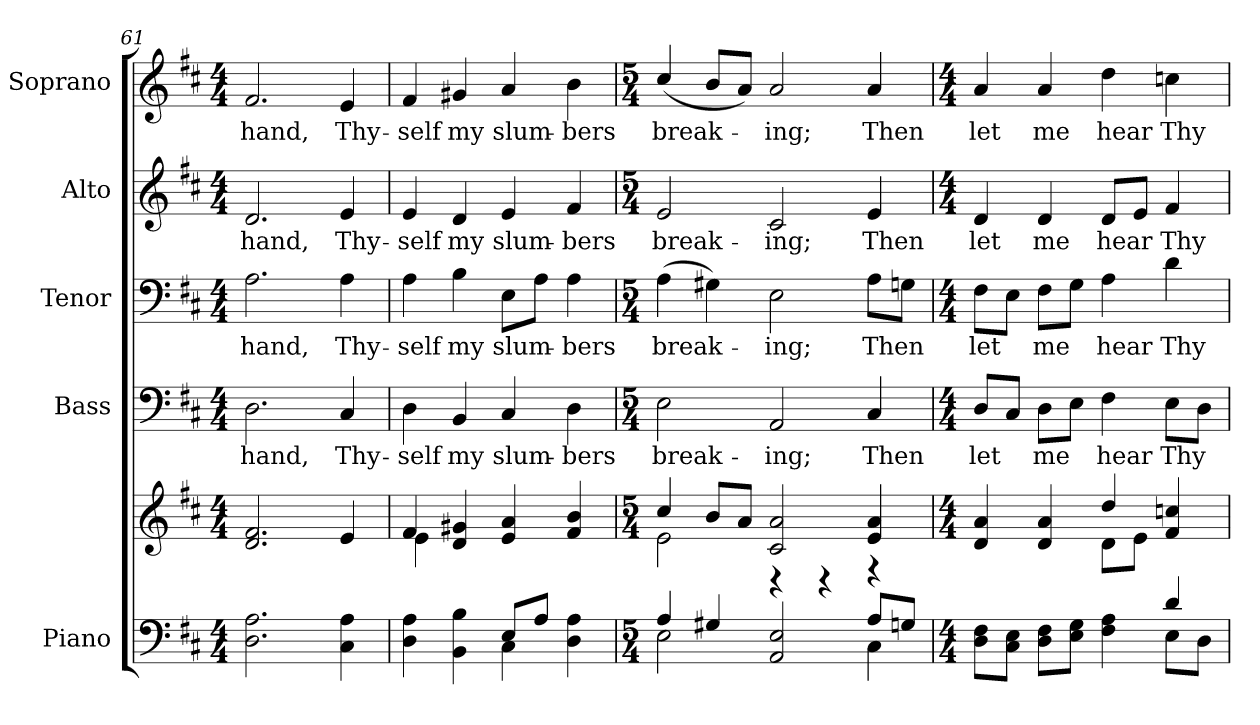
**kern	**kern	**kern	**text	**kern	**text	**kern	**text	**kern	**text
*part5	*part5	*part4	*part4	*part3	*part3	*part2	*part2	*part1	*part1
*staff6	*staff5	*staff4	*staff4	*staff3	*staff3	*staff2	*staff2	*staff1	*staff1
*I"Piano	*	*I"Bass	*	*I"Tenor	*	*I"Alto	*	*I"Soprano	*
*I'Pno.	*	*I'B.	*	*I'T.	*	*I'A.	*	*I'S.	*
!!LO:PB:g=z
*clefF4	*clefG2	*clefF4	*	*clefF4	*	*clefG2	*	*clefG2	*
*k[f#c#]	*k[f#c#]	*k[f#c#]	*	*k[f#c#]	*	*k[f#c#]	*	*k[f#c#]	*
*D:	*D:	*D:	*	*D:	*	*D:	*	*D:	*
*M4/4	*M4/4	*M4/4	*	*M4/4	*	*M4/4	*	*M4/4	*
=61	=61	=61	=61	=61	=61	=61	=61	=61	=61
!	!	!	!LO:LY:b:color=#000000	!	!	!	!	!	!
!	!	!	!	!	!LO:LY:b:color=#000000	!	!	!	!
!	!	!	!	!	!	!	!LO:LY:b:color=#000000	!	!
!	!	!	!	!	!	!	!	!	!LO:LY:b:color=#000000
2.Di\ 2.Ai	2.di/ 2.f#i	2.Di\	hand,	2.Ai\	hand,	2.di/	hand,	2.f#i/	hand,
!	!	!	!LO:LY:b:color=#000000	!	!	!	!	!	!
!	!	!	!	!	!LO:LY:b:color=#000000	!	!	!	!
!	!	!	!	!	!	!	!LO:LY:b:color=#000000	!	!
!	!	!	!	!	!	!	!	!	!LO:LY:b:color=#000000
4C#i\ 4Ai	4ei/	4C#i/	Thy-	4Ai\	Thy-	4ei/	Thy-	4ei/	Thy-
=62	=62	=62	=62	=62	=62	=62	=62	=62	=62
*^	*^	*	*	*	*	*	*	*	*
!	!	!	!	!	!LO:LY:b:color=#000000	!	!	!	!	!	!
!	!	!	!	!	!	!	!LO:LY:b:color=#000000	!	!	!	!
!	!	!	!	!	!	!	!	!	!LO:LY:b:color=#000000	!	!
!	!	!	!	!	!	!	!	!	!	!	!LO:LY:b:color=#000000
4Di\ 4Ai	2ryy	4f#i/	4ei\	4Di\	-self	4Ai\	-self	4ei/	-self	4f#i/	-self
!	!	!	!	!	!LO:LY:b:color=#000000	!	!	!	!	!	!
!	!	!	!	!	!	!	!LO:LY:b:color=#000000	!	!	!	!
!	!	!	!	!	!	!	!	!	!LO:LY:b:color=#000000	!	!
!	!	!	!	!	!	!	!	!	!	!	!LO:LY:b:color=#000000
4BBi\ 4Bi	.	4di/ 4g#Xi	4ryy	4BBi/	my	4Bi\	my	4di/	my	4g#Xi/	my
!	!	!	!	!	!LO:LY:b:color=#000000	!	!	!	!	!	!
!	!	!	!	!	!	!	!LO:LY:b:color=#000000	!	!	!	!
!	!	!	!	!	!	!	!	!	!LO:LY:b:color=#000000	!	!
!	!	!	!	!	!	!	!	!	!	!	!LO:LY:b:color=#000000
8Ei/L	4C#i\	4ei/ 4ai	2ryy	4C#i/	slum-	8Ei\L	slum-	4ei/	slum-	4ai/	slum-
8Ai/J	.	.	.	.	.	8Ai\J	.	.	.	.	.
!	!	!	!	!	!LO:LY:b:color=#000000	!	!	!	!	!	!
!	!	!	!	!	!	!	!LO:LY:b:color=#000000	!	!	!	!
!	!	!	!	!	!	!	!	!	!LO:LY:b:color=#000000	!	!
!	!	!	!	!	!	!	!	!	!	!	!LO:LY:b:color=#000000
4Di\ 4Ai	4ryy	4f#i/ 4bi	.	4Di\	-bers	4Ai\	-bers	4f#i/	-bers	4bi\	-bers
!!LO:PB:g=z
=63	=63	=63	=63	=63	=63	=63	=63	=63	=63	=63	=63
*M5/4	*	*M5/4	*	*M5/4	*	*M5/4	*	*M5/4	*	*M5/4	*
!	!	!	!	!	!LO:LY:b:color=#000000	!	!	!	!	!	!
!	!	!	!	!	!	!	!LO:LY:b:color=#000000	!	!	!	!
!	!	!	!	!	!	!	!	!	!LO:LY:b:color=#000000	!	!
!	!	!	!	!	!	!	!	!	!	!	!LO:LY:b:color=#000000
4Ai/	2Ei\	4cc#i/	2ei\	2Ei\	break-	(4Ai\	break-	2ei/	break-	(4cc#i/	break-
4G#Xi/	.	8bi/L	.	.	.	4G#Xi\)	.	.	.	8bi/L	.
.	.	8ai/J	.	.	.	.	.	.	.	8ai/J)	.
!	!	!	!	!	!LO:LY:b:color=#000000	!	!	!	!	!	!
!	!	!	!	!	!	!	!LO:LY:b:color=#000000	!	!	!	!
!	!	!	!	!	!	!	!	!	!LO:LY:b:color=#000000	!	!
!	!	!	!	!	!	!	!	!	!	!	!LO:LY:b:color=#000000
2AAi/ 2Ei	2ryy	2c#i/ 2ai	4r	2AAi/	-ing;	2Ei\	-ing;	2c#i/	-ing;	2ai/	-ing;
.	.	.	4r	.	.	.	.	.	.	.	.
!	!	!	!	!	!LO:LY:b:color=#000000	!	!	!	!	!	!
!	!	!	!	!	!	!	!LO:LY:b:color=#000000	!	!	!	!
!	!	!	!	!	!	!	!	!	!LO:LY:b:color=#000000	!	!
!	!	!	!	!	!	!	!	!	!	!	!LO:LY:b:color=#000000
8Ai/L	4C#i\	4ei/ 4ai	4r	4C#i/	Then	8Ai\L	Then	4ei/	Then	4ai/	Then
8Gni/J	.	.	.	.	.	8Gni\J	.	.	.	.	.
=64	=64	=64	=64	=64	=64	=64	=64	=64	=64	=64	=64
*M4/4	*	*M4/4	*	*M4/4	*	*M4/4	*	*M4/4	*	*M4/4	*
!	!	!	!	!	!LO:LY:b:color=#000000	!	!	!	!	!	!
!	!	!	!	!	!	!	!LO:LY:b:color=#000000	!	!	!	!
!	!	!	!	!	!	!	!	!	!LO:LY:b:color=#000000	!	!
!	!	!	!	!	!	!	!	!	!	!	!LO:LY:b:color=#000000
8Di\ 8F#iL	2ryy	4di/ 4ai	2ryy	8Di/L	let	8F#i\L	let	4di/	let	4ai/	let
8C#i\ 8EiJ	.	.	.	8C#i/J	.	8Ei\J	.	.	.	.	.
!	!	!	!	!	!LO:LY:b:color=#000000	!	!	!	!	!	!
!	!	!	!	!	!	!	!LO:LY:b:color=#000000	!	!	!	!
!	!	!	!	!	!	!	!	!	!LO:LY:b:color=#000000	!	!
!	!	!	!	!	!	!	!	!	!	!	!LO:LY:b:color=#000000
8Di\ 8F#iL	.	4di/ 4ai	.	8Di\L	me	8F#i\L	me	4di/	me	4ai/	me
8Ei\ 8GiJ	.	.	.	8Ei\J	.	8Gi\J	.	.	.	.	.
!	!	!	!	!	!LO:LY:b:color=#000000	!	!	!	!	!	!
!	!	!	!	!	!	!	!LO:LY:b:color=#000000	!	!	!	!
!	!	!	!	!	!	!	!	!	!LO:LY:b:color=#000000	!	!
!	!	!	!	!	!	!	!	!	!	!	!LO:LY:b:color=#000000
4F#i\ 4Ai	4ryy	4ddi/	8di\L	4F#i\	hear	4Ai\	hear	8di/L	hear	4ddi\	hear
.	.	.	8ei\J	.	.	.	.	8ei/J	.	.	.
!	!	!	!	!	!LO:LY:b:color=#000000	!	!	!	!	!	!
!	!	!	!	!	!	!	!LO:LY:b:color=#000000	!	!	!	!
!	!	!	!	!	!	!	!	!	!LO:LY:b:color=#000000	!	!
!	!	!	!	!	!	!	!	!	!	!	!LO:LY:b:color=#000000
4di/	8Ei\L	4f#i/ 4ccni	4ryy	8Ei\L	Thy	4di\	Thy	4f#i/	Thy	4ccni\	Thy
.	8Di\J	.	.	8Di\J	.	.	.	.	.	.	.
*v	*v	*	*	*	*	*	*	*	*	*	*
*	*v	*v	*	*	*	*	*	*	*	*
=	=	=	=	=	=	=	=	=	=
*-	*-	*-	*-	*-	*-	*-	*-	*-	*-
